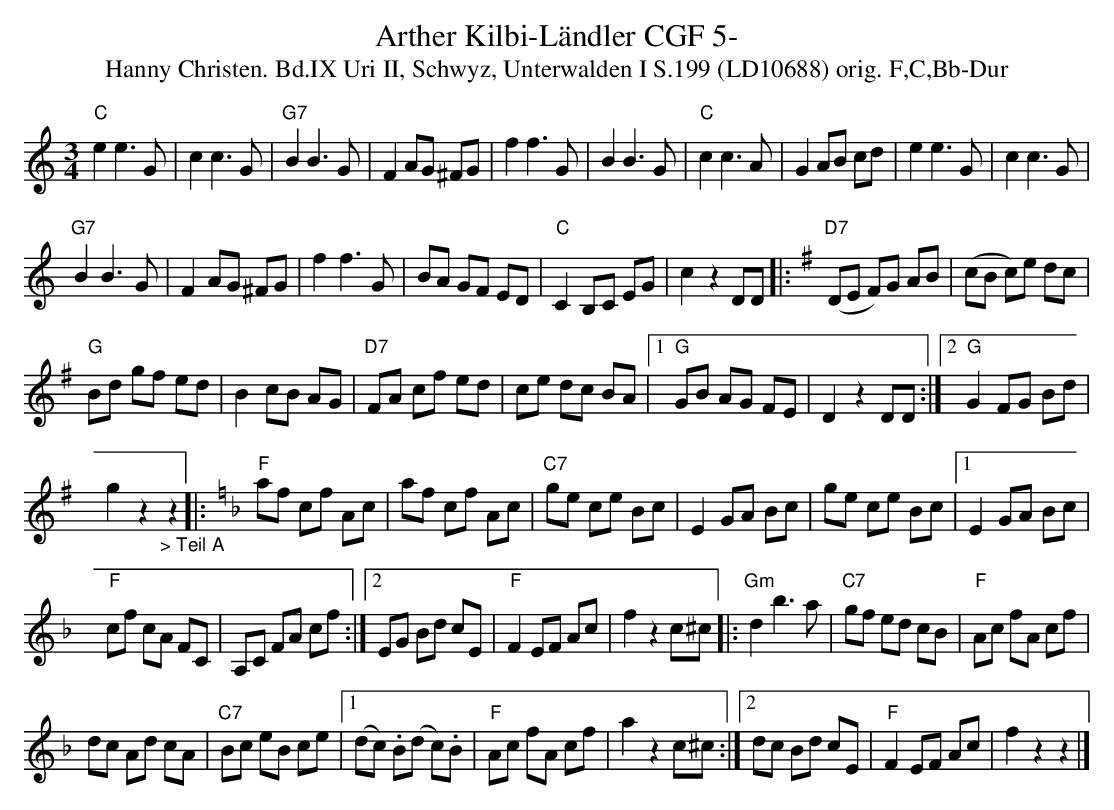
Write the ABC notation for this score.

X:1
T:Arther Kilbi-Ländler CGF 5-
T:Hanny Christen. Bd.IX Uri II, Schwyz, Unterwalden I S.199 (LD10688) orig. F,C,Bb-Dur
M:3/4
L:1/8
K:Cmaj
"C"e2 e3G | c2 c3G | "G7"B2B3G | F2 AG ^FG | f2f3G | B2B3G | "C"c2c3A | G2 AB cd | e2e3G | c2c3G |
"G7"B2B3G | F2 AG ^FG | f2f3G | BA GF ED | "C"C2 B,C EG | c2z2 DD |: [K:Gmaj] ("D7"DE F)G AB | (cB c)e dc |
"G"Bd gf ed | B2 cB AG | "D7"FA cf ed | ce dc BA |1 "G"GB AG FE | D2z2DD :|2 "G"G2 FG Bd |
g2 z2"_> Teil A"z2 |: [K:Fmaj] "F"af cf Ac | af cf Ac | "C7"ge ce Bc | E2 GA Bc | ge ce Bc |1 E2 GA Bc |
"F"cf cA FC | A,C FA cf :|2 EG Bd cE | "F"F2 EF Ac | f2z2 c^c |: "Gm"d2b3a | "C7"gf ed cB | "F"Ac fA cf |
dc Ad cA | "C7"Bc eB ce |1 (dc) .B(d c).B | "F"Ac fA cf | a2 z2 c^c :|2 dc Bd cE | "F"F2EF Ac | f2 z2z2 |]
